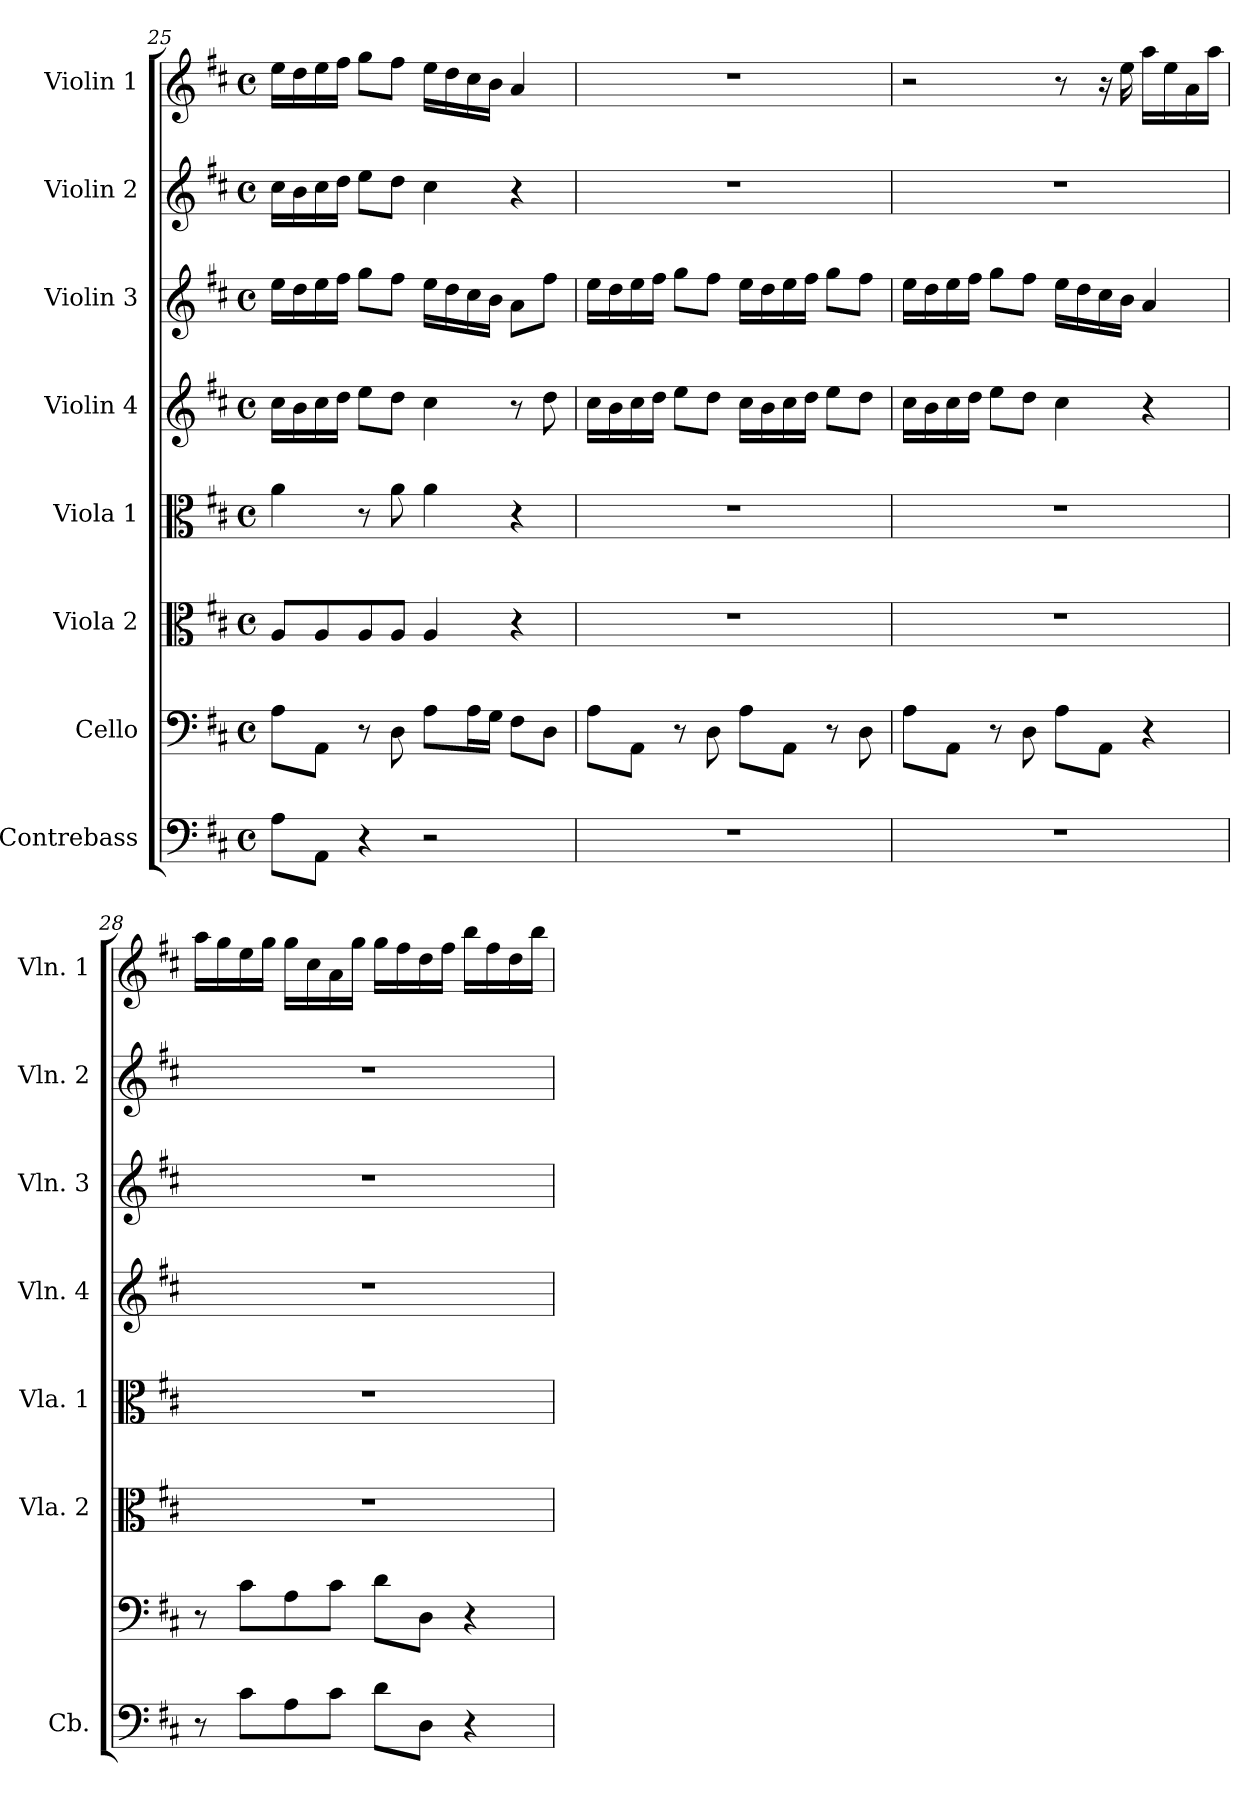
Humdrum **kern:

**kern	**kern	**kern	**kern	**kern	**kern	**kern	**kern
*part8	*part7	*part6	*part5	*part4	*part3	*part2	*part1
*staff8	*staff7	*staff6	*staff5	*staff4	*staff3	*staff2	*staff1
*I"Contrebass	*I"Cello	*I"Viola 2	*I"Viola 1	*I"Violin 4	*I"Violin 3	*I"Violin 2	*I"Violin 1
*I'Cb.	*	*I'Vla. 2	*I'Vla. 1	*I'Vln. 4	*I'Vln. 3	*I'Vln. 2	*I'Vln. 1
!!LO:PB:g=z
*clefF4	*clefF4	*clefC3	*clefC3	*clefG2	*clefG2	*clefG2	*clefG2
*ITrd7c12	*	*	*	*	*	*	*
*k[f#c#]	*k[f#c#]	*k[f#c#]	*k[f#c#]	*k[f#c#]	*k[f#c#]	*k[f#c#]	*k[f#c#]
*M4/4	*M4/4	*M4/4	*M4/4	*M4/4	*M4/4	*M4/4	*M4/4
*met(c)	*met(c)	*met(c)	*met(c)	*met(c)	*met(c)	*met(c)	*met(c)
=25	=25	=25	=25	=25	=25	=25	=25
8AA\L	8A\L	8A/L	4a\	16cc#\LL	16ee\LL	16cc#\LL	16ee\LL
.	.	.	.	16b\	16dd\	16b\	16dd\
8AAA\J	8AA\J	8A/	.	16cc#\	16ee\	16cc#\	16ee\
.	.	.	.	16dd\JJ	16ff#\JJ	16dd\JJ	16ff#\JJ
4r	8r	8A/	8r	8ee\L	8gg\L	8ee\L	8gg\L
.	8D\	8A/J	8a\	8dd\J	8ff#\J	8dd\J	8ff#\J
2r	8A\L	4A/	4a\	4cc#\	16ee\LL	4cc#\	16ee\LL
.	.	.	.	.	16dd\	.	16dd\
.	16A\L	.	.	.	16cc#\	.	16cc#\
.	16G\JJ	.	.	.	16b\JJ	.	16b\JJ
.	8F#\L	4r	4r	8r	8a\L	4r	4a/
.	8D\J	.	.	8dd\	8ff#\J	.	.
=26	=26	=26	=26	=26	=26	=26	=26
1r	8A\L	1r	1r	16cc#\LL	16ee\LL	1r	1r
.	.	.	.	16b\	16dd\	.	.
.	8AA\J	.	.	16cc#\	16ee\	.	.
.	.	.	.	16dd\JJ	16ff#\JJ	.	.
.	8r	.	.	8ee\L	8gg\L	.	.
.	8D\	.	.	8dd\J	8ff#\J	.	.
.	8A\L	.	.	16cc#\LL	16ee\LL	.	.
.	.	.	.	16b\	16dd\	.	.
.	8AA\J	.	.	16cc#\	16ee\	.	.
.	.	.	.	16dd\JJ	16ff#\JJ	.	.
.	8r	.	.	8ee\L	8gg\L	.	.
.	8D\	.	.	8dd\J	8ff#\J	.	.
=27	=27	=27	=27	=27	=27	=27	=27
1r	8A\L	1r	1r	16cc#\LL	16ee\LL	1r	2r
.	.	.	.	16b\	16dd\	.	.
.	8AA\J	.	.	16cc#\	16ee\	.	.
.	.	.	.	16dd\JJ	16ff#\JJ	.	.
.	8r	.	.	8ee\L	8gg\L	.	.
.	8D\	.	.	8dd\J	8ff#\J	.	.
.	8A\L	.	.	4cc#\	16ee\LL	.	8r
.	.	.	.	.	16dd\	.	.
.	8AA\J	.	.	.	16cc#\	.	16r
.	.	.	.	.	16b\JJ	.	16ee\
.	4r	.	.	4r	4a/	.	16aa\LL
.	.	.	.	.	.	.	16ee\
.	.	.	.	.	.	.	16a\
.	.	.	.	.	.	.	16aa\JJ
!!LO:PB:g=z
=28	=28	=28	=28	=28	=28	=28	=28
8r	8r	1r	1r	1r	1r	1r	16aa\LL
.	.	.	.	.	.	.	16gg\
8C#\L	8c#\L	.	.	.	.	.	16ee\
.	.	.	.	.	.	.	16gg\JJ
8AA\	8A\	.	.	.	.	.	16gg\LL
.	.	.	.	.	.	.	16cc#\
8C#\J	8c#\J	.	.	.	.	.	16a\
.	.	.	.	.	.	.	16gg\JJ
8D\L	8d\L	.	.	.	.	.	16gg\LL
.	.	.	.	.	.	.	16ff#\
8DD\J	8D\J	.	.	.	.	.	16dd\
.	.	.	.	.	.	.	16ff#\JJ
4r	4r	.	.	.	.	.	16bb\LL
.	.	.	.	.	.	.	16ff#\
.	.	.	.	.	.	.	16dd\
.	.	.	.	.	.	.	16bb\JJ
=	=	=	=	=	=	=	=
*-	*-	*-	*-	*-	*-	*-	*-
